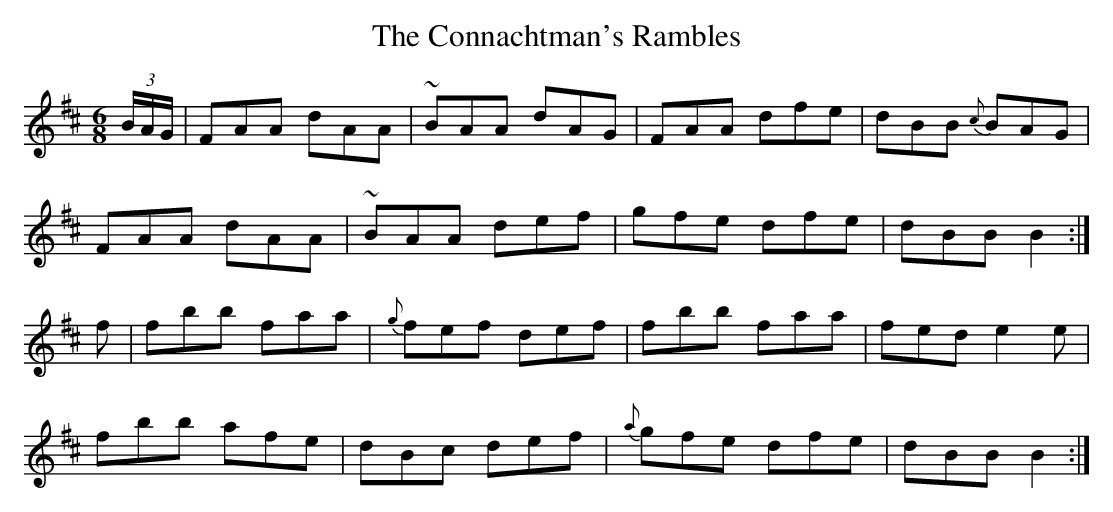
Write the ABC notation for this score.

X:1
T: The Connachtman's Rambles
M: 6/8
L: 1/8
K: Bm
(3B/A/G/|FAA dAA|~BAA dAG|FAA dfe|dBB {c}BAG|
FAA dAA|~BAA def|gfe dfe|dBB B2:|
f|fbb faa|{g}fef def|fbb faa|fed e2e|
fbb afe|dBc def|{a}gfe dfe|dBB B2:|
